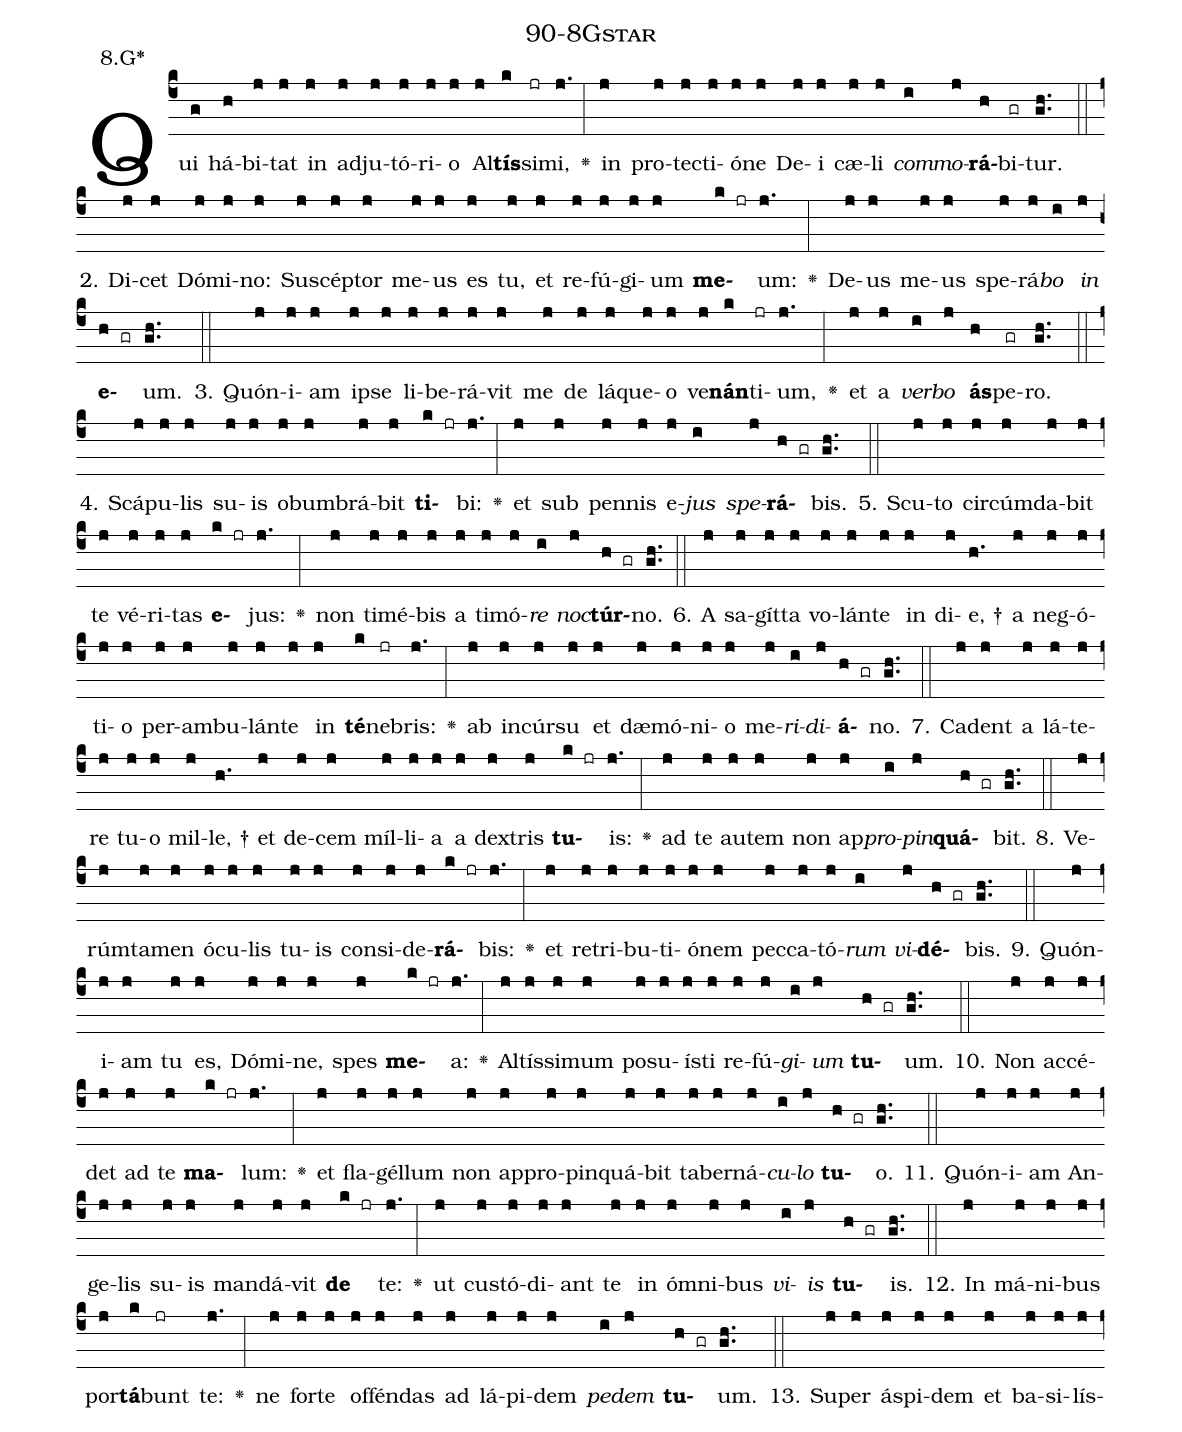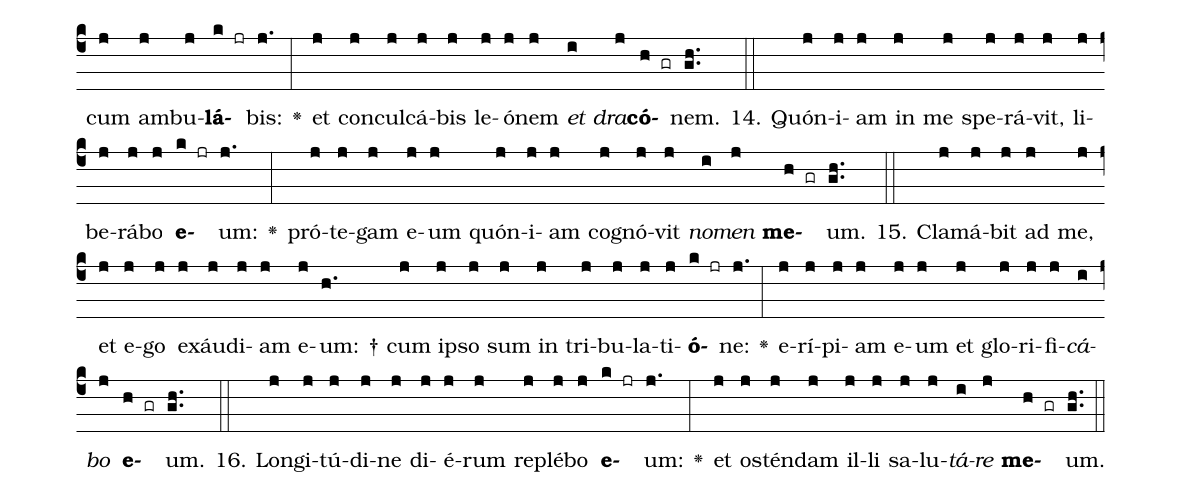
name: 90-8Gstar;
annotation: 8.G*;
%%
(c4)Qui(g) há(h)bi(j)tat(j) in(j) ad(j)ju(j)tó(j)ri(j)o(j) Al(j)<b>tís</b>(k)si(jr)mi,(j.) <v>\greheightstar</v>(:) in(j) pro(j)tec(j)ti(j)ó(j)ne(j) De(j)i(j) cæ(j)li(j) <i>com</i>(i)<i>mo</i>(j)<b>rá</b>(h)bi(gr)tur.(gh..) (::)
2. Di(j)cet(j) Dó(j)mi(j)no:(j) Su(j)scép(j)tor(j) me(j)us(j) es(j) tu,(j) et(j) re(j)fú(j)gi(j)um(j) <b>me</b>(k jr)um:(j.) <v>\greheightstar</v>(:) De(j)us(j) me(j)us(j) spe(j)rá(j)<i>bo</i>(i) <i>in</i>(j) <b>e</b>(h gr)um.(gh..) (::)
3. Quón(j)i(j)am(j) ip(j)se(j) li(j)be(j)rá(j)vit(j) me(j) de(j) lá(j)que(j)o(j) ve(j)<b>nán</b>(k)ti(jr)um,(j.) <v>\greheightstar</v>(:) et(j) a(j) <i>ver</i>(i)<i>bo</i>(j) <b>ás</b>(h)pe(gr)ro.(gh..) (::)
4. Scá(j)pu(j)lis(j) su(j)is(j) ob(j)um(j)brá(j)bit(j) <b>ti</b>(k jr)bi:(j.) <v>\greheightstar</v>(:) et(j) sub(j) pen(j)nis(j) e(j)<i>jus</i>(i) <i>spe</i>(j)<b>rá</b>(h gr)bis.(gh..) (::)
5. Scu(j)to(j) cir(j)cúm(j)da(j)bit(j) te(j) vé(j)ri(j)tas(j) <b>e</b>(k jr)jus:(j.) <v>\greheightstar</v>(:) non(j) ti(j)mé(j)bis(j) a(j) ti(j)mó(j)<i>re</i>(i) <i>noc</i>(j)<b>túr</b>(h gr)no.(gh..) (::)
6. A(j) sa(j)gít(j)ta(j) vo(j)lán(j)te(j) in(j) di(j)e, †(h.) a(j) neg(j)ó(j)ti(j)o(j) per(j)am(j)bu(j)lán(j)te(j) in(j) <b>té</b>(k)ne(jr)bris:(j.) <v>\greheightstar</v>(:) ab(j) in(j)cúr(j)su(j) et(j) dæ(j)mó(j)ni(j)o(j) me(j)<i>ri</i>(i)<i>di</i>(j)<b>á</b>(h gr)no.(gh..) (::)
7. Ca(j)dent(j) a(j) lá(j)te(j)re(j) tu(j)o(j) mil(j)le, †(h.) et(j) de(j)cem(j) míl(j)li(j)a(j) a(j) dex(j)tris(j) <b>tu</b>(k jr)is:(j.) <v>\greheightstar</v>(:) ad(j) te(j) au(j)tem(j) non(j) ap(j)<i>pro</i>(i)<i>pin</i>(j)<b>quá</b>(h gr)bit.(gh..) (::)
8. Ve(j)rúm(j)ta(j)men(j) ó(j)cu(j)lis(j) tu(j)is(j) con(j)si(j)de(j)<b>rá</b>(k jr)bis:(j.) <v>\greheightstar</v>(:) et(j) re(j)tri(j)bu(j)ti(j)ó(j)nem(j) pec(j)ca(j)tó(j)<i>rum</i>(i) <i>vi</i>(j)<b>dé</b>(h gr)bis.(gh..) (::)
9. Quón(j)i(j)am(j) tu(j) es,(j) Dó(j)mi(j)ne,(j) spes(j) <b>me</b>(k jr)a:(j.) <v>\greheightstar</v>(:) Al(j)tís(j)si(j)mum(j) po(j)su(j)ís(j)ti(j) re(j)fú(j)<i>gi</i>(i)<i>um</i>(j) <b>tu</b>(h gr)um.(gh..) (::)
10. Non(j) ac(j)cé(j)det(j) ad(j) te(j) <b>ma</b>(k jr)lum:(j.) <v>\greheightstar</v>(:) et(j) fla(j)gél(j)lum(j) non(j) ap(j)pro(j)pin(j)quá(j)bit(j) ta(j)ber(j)ná(j)<i>cu</i>(i)<i>lo</i>(j) <b>tu</b>(h gr)o.(gh..) (::)
11. Quón(j)i(j)am(j) An(j)ge(j)lis(j) su(j)is(j) man(j)dá(j)vit(j) <b>de</b>(k jr) te:(j.) <v>\greheightstar</v>(:) ut(j) cus(j)tó(j)di(j)ant(j) te(j) in(j) óm(j)ni(j)bus(j) <i>vi</i>(i)<i>is</i>(j) <b>tu</b>(h gr)is.(gh..) (::)
12. In(j) má(j)ni(j)bus(j) por(j)<b>tá</b>(k)bunt(jr) te:(j.) <v>\greheightstar</v>(:) ne(j) for(j)te(j) of(j)fén(j)das(j) ad(j) lá(j)pi(j)dem(j) <i>pe</i>(i)<i>dem</i>(j) <b>tu</b>(h gr)um.(gh..) (::)
13. Su(j)per(j) ás(j)pi(j)dem(j) et(j) ba(j)si(j)lís(j)cum(j) am(j)bu(j)<b>lá</b>(k jr)bis:(j.) <v>\greheightstar</v>(:) et(j) con(j)cul(j)cá(j)bis(j) le(j)ó(j)nem(j) <i>et</i>(i) <i>dra</i>(j)<b>có</b>(h gr)nem.(gh..) (::)
14. Quón(j)i(j)am(j) in(j) me(j) spe(j)rá(j)vit,(j) li(j)be(j)rá(j)bo(j) <b>e</b>(k jr)um:(j.) <v>\greheightstar</v>(:) pró(j)te(j)gam(j) e(j)um(j) quón(j)i(j)am(j) co(j)gnó(j)vit(j) <i>no</i>(i)<i>men</i>(j) <b>me</b>(h gr)um.(gh..) (::)
15. Cla(j)má(j)bit(j) ad(j) me,(j) et(j) e(j)go(j) ex(j)áu(j)di(j)am(j) e(j)um: †(h.) cum(j) ip(j)so(j) sum(j) in(j) tri(j)bu(j)la(j)ti(j)<b>ó</b>(k jr)ne:(j.) <v>\greheightstar</v>(:) e(j)rí(j)pi(j)am(j) e(j)um(j) et(j) glo(j)ri(j)fi(j)<i>cá</i>(i)<i>bo</i>(j) <b>e</b>(h gr)um.(gh..) (::)
16. Lon(j)gi(j)tú(j)di(j)ne(j) di(j)é(j)rum(j) re(j)plé(j)bo(j) <b>e</b>(k jr)um:(j.) <v>\greheightstar</v>(:) et(j) os(j)tén(j)dam(j) il(j)li(j) sa(j)lu(j)<i>tá</i>(i)<i>re</i>(j) <b>me</b>(h gr)um.(gh..) (::)
